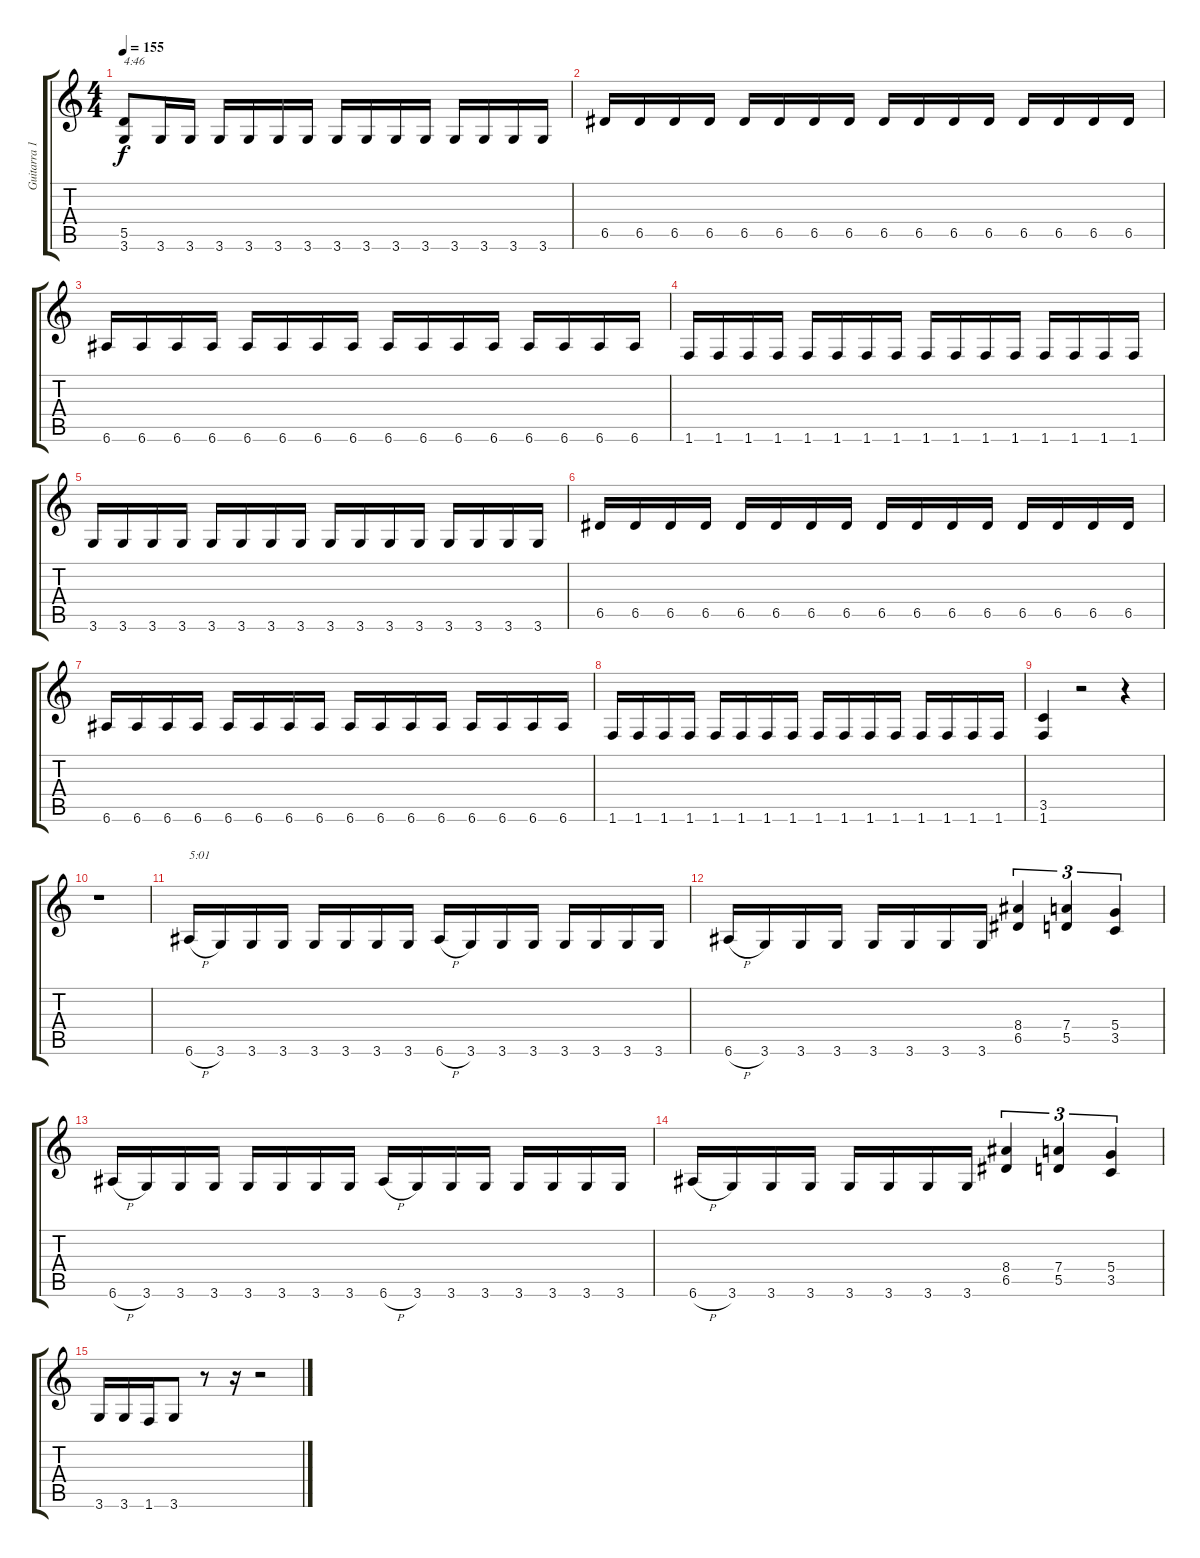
\track ("Guitarra 1" "Guitarra 1") {instrument distortionguitar}
\staff {score tabs}
\tuning (E4 B3 G3 D3 A2 E2) {hide}
\ts (4 4)
\tempo 155
\clef g2
\ks c
(5.5 3.6).8{txt "4:46" dy f} 3.6.16 3.6.16 3.6.16 3.6.16 3.6.16 3.6.16 3.6.16 3.6.16 3.6.16 3.6.16 3.6.16 3.6.16 3.6.16 3.6.16 |
6.5.16 6.5.16 6.5.16 6.5.16 6.5.16 6.5.16 6.5.16 6.5.16 6.5.16 6.5.16 6.5.16 6.5.16 6.5.16 6.5.16 6.5.16 6.5.16 |
6.6.16 6.6.16 6.6.16 6.6.16 6.6.16 6.6.16 6.6.16 6.6.16 6.6.16 6.6.16 6.6.16 6.6.16 6.6.16 6.6.16 6.6.16 6.6.16 |
1.6.16 1.6.16 1.6.16 1.6.16 1.6.16 1.6.16 1.6.16 1.6.16 1.6.16 1.6.16 1.6.16 1.6.16 1.6.16 1.6.16 1.6.16 1.6.16 |
3.6.16 3.6.16 3.6.16 3.6.16 3.6.16 3.6.16 3.6.16 3.6.16 3.6.16 3.6.16 3.6.16 3.6.16 3.6.16 3.6.16 3.6.16 3.6.16 |
6.5.16 6.5.16 6.5.16 6.5.16 6.5.16 6.5.16 6.5.16 6.5.16 6.5.16 6.5.16 6.5.16 6.5.16 6.5.16 6.5.16 6.5.16 6.5.16 |
6.6.16 6.6.16 6.6.16 6.6.16 6.6.16 6.6.16 6.6.16 6.6.16 6.6.16 6.6.16 6.6.16 6.6.16 6.6.16 6.6.16 6.6.16 6.6.16 |
1.6.16 1.6.16 1.6.16 1.6.16 1.6.16 1.6.16 1.6.16 1.6.16 1.6.16 1.6.16 1.6.16 1.6.16 1.6.16 1.6.16 1.6.16 1.6.16 |
(3.5 1.6).4 r.2 r.4 |
r.1 |
6.6{h}.16{txt "5:01"} 3.6.16 3.6.16 3.6.16 3.6.16 3.6.16 3.6.16 3.6.16 6.6{h}.16 3.6.16 3.6.16 3.6.16 3.6.16 3.6.16 3.6.16 3.6.16 |
6.6{h}.16 3.6.16 3.6.16 3.6.16 3.6.16 3.6.16 3.6.16 3.6.16 (8.4 6.5).4{tu (3 2)} (7.4 5.5).4{tu (3 2)} (5.4 3.5).4{tu (3 2)} |
6.6{h}.16 3.6.16 3.6.16 3.6.16 3.6.16 3.6.16 3.6.16 3.6.16 6.6{h}.16 3.6.16 3.6.16 3.6.16 3.6.16 3.6.16 3.6.16 3.6.16 |
6.6{h}.16 3.6.16 3.6.16 3.6.16 3.6.16 3.6.16 3.6.16 3.6.16 (8.4 6.5).4{tu (3 2)} (7.4 5.5).4{tu (3 2)} (5.4 3.5).4{tu (3 2)} |
3.6.16 3.6.16 1.6.16 3.6.8 r.8 r.16 r.2
